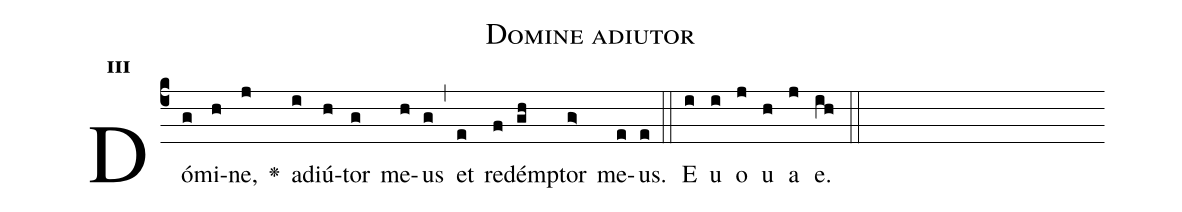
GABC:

name:Domine adiutor;
office-part:Antiphona;
mode:3;
%%
initial-style: 1;
name: Domine adiutor;
book: http://gregorianik.uni-regensburg.de/an/'id/2560;
occasion: Psalterium Hebdomada IV Feria VI;
office-part: Officium Lectionis Ant 3;
user-notes: ;
commentary: ;
annotation: 3a;
centering-scheme: english;
fontsize: 12;
font: OFLSortsMillGoudy;
height: 11;
width: 4.5;
%%
(c4)Dó(g)mi(h)ne,(j) <v>\greheightstar</v>() ad(i)iú(h)tor(g) me(h)us(g) (,) et(e) red(f)ém(gh)ptor(g>) me(e)us.(e) (::)
E(i) u(i) o(j) u(h) a(j) e.(ih) (::)
